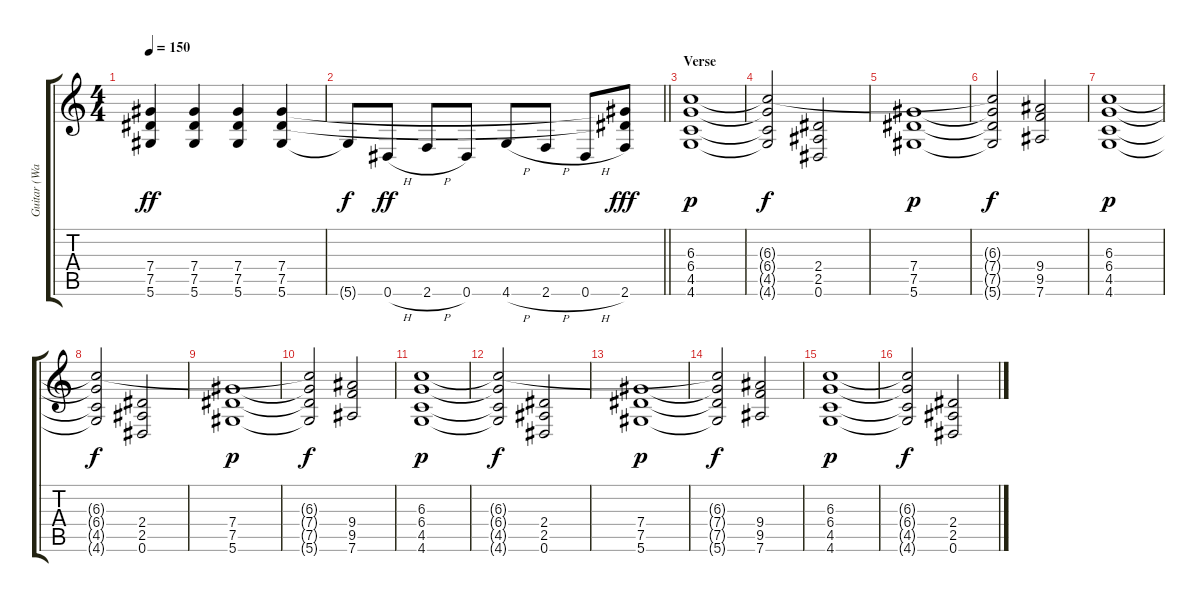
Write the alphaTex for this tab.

\track ("Guitar (Wade MacNeil)" "Guitar (Wa") {instrument overdrivenguitar}
\staff {score tabs}
\tuning (Eb4 Bb3 Gb3 Db3 Ab2 Eb2) {hide}
\ts (4 4)
\tempo 150
\clef g2
\ks c
(7.4 7.5 5.6).4{dy ff} (7.4 7.5 5.6).4 (7.4 7.5 5.6).4 (7.4 7.5 5.6).4 |
\barLineRight lightlight
5.6{t}.8{dy f} 0.6{h}.8{dy ff} 2.6{h}.8 0.6.8 4.6{h}.8 2.6{h}.8 0.6{h}.8 (7.4{t} 7.5{t} 2.6).8{dy fff} |
\section ("" "Verse")
(6.3 6.4 4.5 4.6).1{dy p} |
(6.3{t} 6.4{t} 4.5{t} 4.6{t}).2{dy f} (2.4 2.5 0.6).2 |
(7.4 7.5 5.6).1{dy p} |
(6.3{t} 7.4{t} 7.5{t} 5.6{t}).2{dy f} (9.4 9.5 7.6).2 |
(6.3 6.4 4.5 4.6).1{dy p} |
(6.3{t} 6.4{t} 4.5{t} 4.6{t}).2{dy f} (2.4 2.5 0.6).2 |
(7.4 7.5 5.6).1{dy p} |
(6.3{t} 7.4{t} 7.5{t} 5.6{t}).2{dy f} (9.4 9.5 7.6).2 |
(6.3 6.4 4.5 4.6).1{dy p} |
(6.3{t} 6.4{t} 4.5{t} 4.6{t}).2{dy f} (2.4 2.5 0.6).2 |
(7.4 7.5 5.6).1{dy p} |
(6.3{t} 7.4{t} 7.5{t} 5.6{t}).2{dy f} (9.4 9.5 7.6).2 |
(6.3 6.4 4.5 4.6).1{dy p} |
(6.3{t} 6.4{t} 4.5{t} 4.6{t}).2{dy f} (2.4 2.5 0.6).2
